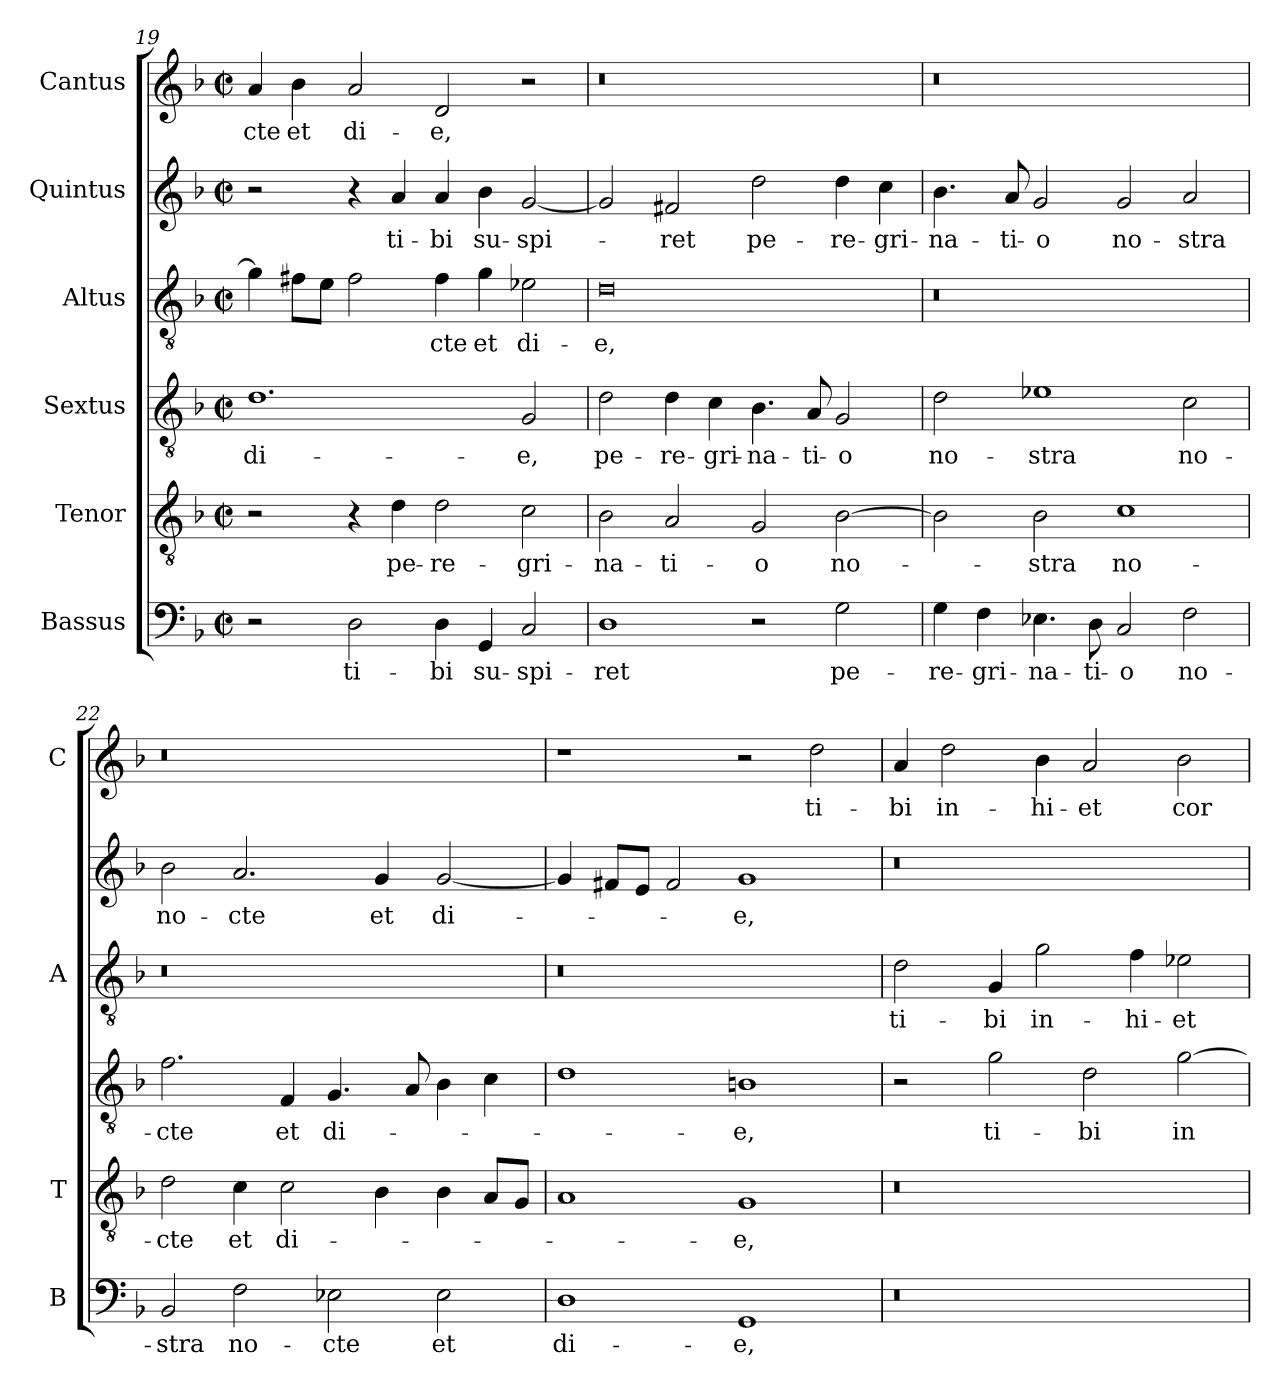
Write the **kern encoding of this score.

**kern	**text	**kern	**text	**kern	**text	**kern	**text	**kern	**text	**kern	**text
*part6	*part6	*part5	*part5	*part4	*part4	*part3	*part3	*part2	*part2	*part1	*part1
*staff6	*staff6	*staff5	*staff5	*staff4	*staff4	*staff3	*staff3	*staff2	*staff2	*staff1	*staff1
*I"Bassus	*	*I"Tenor	*	*I"Sextus	*	*I"Altus	*	*I"Quintus	*	*I"Cantus	*
*I'B	*	*I'T	*	*	*	*I'A	*	*	*	*I'C	*
!!LO:PB:g=z
*clefF4	*	*clefGv2	*	*clefGv2	*	*clefGv2	*	*clefG2	*	*clefG2	*
*k[b-]	*	*k[b-]	*	*k[b-]	*	*k[b-]	*	*k[b-]	*	*k[b-]	*
*d:	*	*d:	*	*d:	*	*d:	*	*d:	*	*d:	*
*M2/2	*	*M2/2	*	*M2/2	*	*M2/2	*	*M2/2	*	*M2/2	*
*met(c|)	*	*met(c|)	*	*met(c|)	*	*met(c|)	*	*met(c|)	*	*met(c|)	*
=19	=19	=19	=19	=19	=19	=19	=19	=19	=19	=19	=19
2r	.	2r	.	1.d	di-	4g\]	.	2r	.	4a/	-cte
.	.	.	.	.	.	8f#X\L	.	.	.	4b-\	et
.	.	.	.	.	.	8e\J	.	.	.	.	.
2D\	ti-	4r	.	.	.	2f#\	.	4r	.	2a/	di-
.	.	4d\	pe-	.	.	.	.	4a/	ti-	.	.
4D\	-bi	2d\	-re-	.	.	4f#\	-cte	4a/	-bi	2d/	-e,
4GG/	su-	.	.	.	.	4g\	et	4b-\	su-	.	.
2C/	-spi-	2c\	-gri-	2G/	-e,	2e-X\	di-	[2g/	-spi-	2r	.
=20	=20	=20	=20	=20	=20	=20	=20	=20	=20	=20	=20
1D	-ret	2B-\	-na-	2d\	pe-	0d	-e,	2g/]	.	0r	.
.	.	2A/	-ti-	4d\	-re-	.	.	2f#X/	-ret	.	.
.	.	.	.	4c\	-gri-	.	.	.	.	.	.
2r	.	2G/	-o	4.B-\	-na-	.	.	2dd\	pe-	.	.
.	.	.	.	8A/	-ti-	.	.	.	.	.	.
2G\	pe-	[2B-\	no-	2G/	-o	.	.	4dd\	-re-	.	.
.	.	.	.	.	.	.	.	4cc\	-gri-	.	.
=21	=21	=21	=21	=21	=21	=21	=21	=21	=21	=21	=21
4G\	-re-	2B-\]	.	2d\	no-	0r	.	4.b-\	-na-	0r	.
4F\	-gri-	.	.	.	.	.	.	.	.	.	.
.	.	.	.	.	.	.	.	8a/	-ti-	.	.
4.E-X\	-na-	2B-\	-stra	1e-X	-stra	.	.	2g/	-o	.	.
8D\	-ti-	.	.	.	.	.	.	.	.	.	.
2C/	-o	1c	no-	.	.	.	.	2g/	no-	.	.
2F\	no-	.	.	2c\	no-	.	.	2a/	-stra	.	.
!!LO:LB:g=z
=22	=22	=22	=22	=22	=22	=22	=22	=22	=22	=22	=22
2BB-/	-stra	2d\	-cte	2.f\	-cte	0r	.	2b-\	no-	0r	.
2F\	no-	4c\	et	.	.	.	.	2.a/	-cte	.	.
.	.	2c\	di-	4F/	et	.	.	.	.	.	.
2E-X\	-cte	.	.	4.G/	di-	.	.	.	.	.	.
.	.	4B-\	.	.	.	.	.	4g/	et	.	.
.	.	.	.	8A/	.	.	.	.	.	.	.
2E-\	et	4B-\	.	4B-\	.	.	.	[2g/	di-	.	.
.	.	8A/L	.	4c\	.	.	.	.	.	.	.
.	.	8G/J	.	.	.	.	.	.	.	.	.
=23	=23	=23	=23	=23	=23	=23	=23	=23	=23	=23	=23
1D	di-	1A	.	1d	.	0r	.	4g/]	.	1r	.
.	.	.	.	.	.	.	.	8f#X/L	.	.	.
.	.	.	.	.	.	.	.	8e/J	.	.	.
.	.	.	.	.	.	.	.	2f#/	.	.	.
1GG	-e,	1G	-e,	1Bn	-e,	.	.	1g	-e,	2r	.
.	.	.	.	.	.	.	.	.	.	2dd\	ti-
=24	=24	=24	=24	=24	=24	=24	=24	=24	=24	=24	=24
0r	.	0r	.	2r	.	2d\	ti-	0r	.	4a/	-bi
.	.	.	.	.	.	.	.	.	.	2dd\	in-
.	.	.	.	2g\	ti-	4G/	-bi	.	.	.	.
.	.	.	.	.	.	2g\	in-	.	.	4b-\	-hi-
.	.	.	.	2d\	-bi	.	.	.	.	2a/	-et
.	.	.	.	.	.	4f\	-hi-	.	.	.	.
.	.	.	.	[2g\	in-	2e-X\	-et	.	.	2b-\	cor
=	=	=	=	=	=	=	=	=	=	=	=
*-	*-	*-	*-	*-	*-	*-	*-	*-	*-	*-	*-
